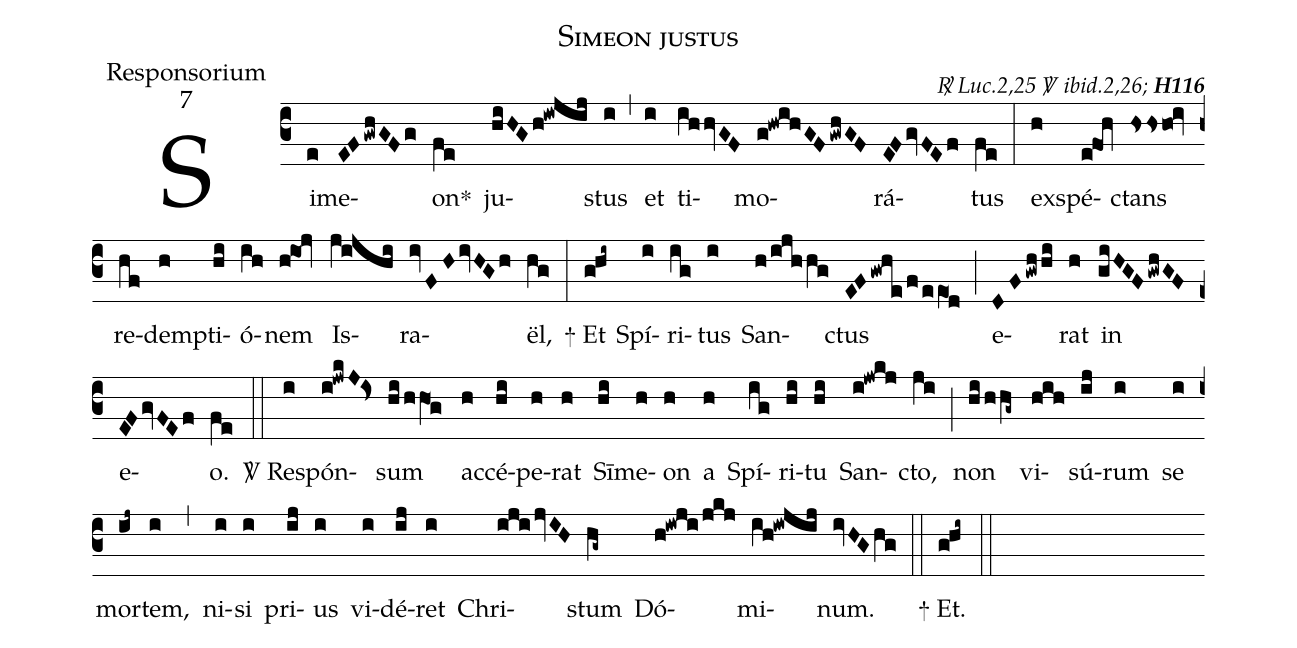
name:Simeon justus;
office-part:Responsorium;
mode:7;
commentary:{\itshape\mdseries \Rbar\ Luc.2,25  \Vbar\   ibid.2,26;\/}   {\bfseries H116};
%%
(c3) Si(e)me(EFgwhGFg)on<sp>*</sp>(fe) ju(hiHGh!iwjij)stus(i) (,)
et(i) ti(ihhvGF)mo(g!hwihGFgwhGF)rá(EFgvFEf)tus(fe) (:)
ex(h)spé(efO1h)ctans(Hssho0!iv) re(hf)dem(h)pti(hi)ó(ih)nem(h!io1!jv) Is(jV@ijhi)ra(ivFHivHGh)ël,(hg) (:)
<sp>+</sp> Et(ghi~) Spí(i)ri(ig)tus(i) San(h/ijhhg)ctus(EFgwhe/f/eeO1d) (;)
e(DFgwhhi)rat(h) in(giHGFgwhGF) e(EFgvFEf)o.(fe) (::)
<sp>V/</sp> Re(i)spón(i!jwkJ!Is<)sum(hi/hhO1g) ac(h)cé(hi)pe(h)rat(h) Sī(hi)me(h)on(h) a(h) Spí(ig)ri(hi)tu(hi) San(i!jwkj)cto,(ji) (;)
non(hi/hhg~) vi(hih)sú(ij)rum(i) se(i) mor(ij~)tem,(i) (,)
ni(i)si(i) pri(ij)us(i) vi(i)dé(ij)ret(i) Chri(iji/jvIH)stum(hg~) Dó(h!iwji/jkj)mi(ih!iwjij)num.(ivHGhg) (::)
<sp>+</sp> Et.(ghi~) (::)
